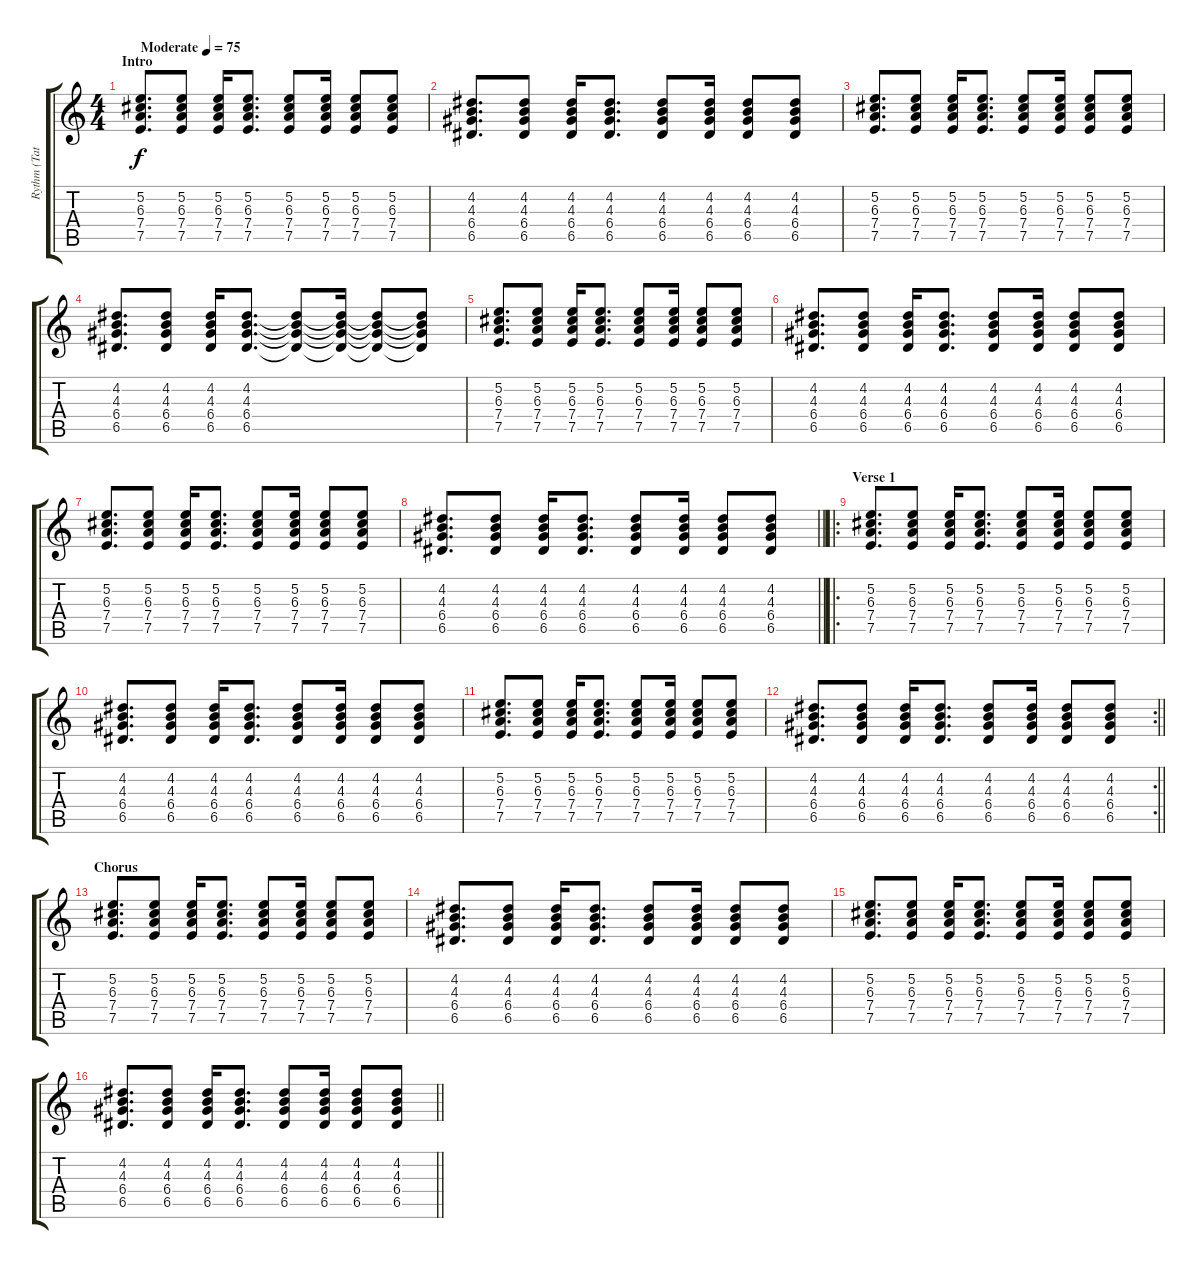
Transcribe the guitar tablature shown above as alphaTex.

\track ("Rythm (Tatsi)" "Rythm (Tat") {instrument acousticguitarsteel}
\staff {score tabs}
\tuning (E4 B3 G3 D3 A2 E2) {hide}
\ts (4 4)
\section ("" "Intro")
\tempo (75 "Moderate")
\clef g2
\ks c
(5.2 6.3 7.4 7.5).8{d dy f instrument acousticguitarsteel} (5.2 6.3 7.4 7.5).8 (5.2 6.3 7.4 7.5).16 (5.2 6.3 7.4 7.5).8{d} (5.2 6.3 7.4 7.5).8 (5.2 6.3 7.4 7.5).16 (5.2 6.3 7.4 7.5).8 (5.2 6.3 7.4 7.5).8 |
(4.2 4.3 6.4 6.5).8{d} (4.2 4.3 6.4 6.5).8 (4.2 4.3 6.4 6.5).16 (4.2 4.3 6.4 6.5).8{d} (4.2 4.3 6.4 6.5).8 (4.2 4.3 6.4 6.5).16 (4.2 4.3 6.4 6.5).8 (4.2 4.3 6.4 6.5).8 |
(5.2 6.3 7.4 7.5).8{d} (5.2 6.3 7.4 7.5).8 (5.2 6.3 7.4 7.5).16 (5.2 6.3 7.4 7.5).8{d} (5.2 6.3 7.4 7.5).8 (5.2 6.3 7.4 7.5).16 (5.2 6.3 7.4 7.5).8 (5.2 6.3 7.4 7.5).8 |
(4.2 4.3 6.4 6.5).8{d} (4.2 4.3 6.4 6.5).8 (4.2 4.3 6.4 6.5).16 (4.2 4.3 6.4 6.5).8{d} (4.2{t} 4.3{t} 6.4{t} 6.5{t}).8 (4.2{t} 4.3{t} 6.4{t} 6.5{t}).16 (4.2{t} 4.3{t} 6.4{t} 6.5{t}).8 (4.2{t} 4.3{t} 6.4{t} 6.5{t}).8 |
(5.2 6.3 7.4 7.5).8{d} (5.2 6.3 7.4 7.5).8 (5.2 6.3 7.4 7.5).16 (5.2 6.3 7.4 7.5).8{d} (5.2 6.3 7.4 7.5).8 (5.2 6.3 7.4 7.5).16 (5.2 6.3 7.4 7.5).8 (5.2 6.3 7.4 7.5).8 |
(4.2 4.3 6.4 6.5).8{d} (4.2 4.3 6.4 6.5).8 (4.2 4.3 6.4 6.5).16 (4.2 4.3 6.4 6.5).8{d} (4.2 4.3 6.4 6.5).8 (4.2 4.3 6.4 6.5).16 (4.2 4.3 6.4 6.5).8 (4.2 4.3 6.4 6.5).8 |
(5.2 6.3 7.4 7.5).8{d} (5.2 6.3 7.4 7.5).8 (5.2 6.3 7.4 7.5).16 (5.2 6.3 7.4 7.5).8{d} (5.2 6.3 7.4 7.5).8 (5.2 6.3 7.4 7.5).16 (5.2 6.3 7.4 7.5).8 (5.2 6.3 7.4 7.5).8 |
\barLineRight lightlight
(4.2 4.3 6.4 6.5).8{d} (4.2 4.3 6.4 6.5).8 (4.2 4.3 6.4 6.5).16 (4.2 4.3 6.4 6.5).8{d} (4.2 4.3 6.4 6.5).8 (4.2 4.3 6.4 6.5).16 (4.2 4.3 6.4 6.5).8 (4.2 4.3 6.4 6.5).8 |
\ro
\section ("" "Verse 1")
(5.2 6.3 7.4 7.5).8{d} (5.2 6.3 7.4 7.5).8 (5.2 6.3 7.4 7.5).16 (5.2 6.3 7.4 7.5).8{d} (5.2 6.3 7.4 7.5).8 (5.2 6.3 7.4 7.5).16 (5.2 6.3 7.4 7.5).8 (5.2 6.3 7.4 7.5).8 |
(4.2 4.3 6.4 6.5).8{d} (4.2 4.3 6.4 6.5).8 (4.2 4.3 6.4 6.5).16 (4.2 4.3 6.4 6.5).8{d} (4.2 4.3 6.4 6.5).8 (4.2 4.3 6.4 6.5).16 (4.2 4.3 6.4 6.5).8 (4.2 4.3 6.4 6.5).8 |
(5.2 6.3 7.4 7.5).8{d} (5.2 6.3 7.4 7.5).8 (5.2 6.3 7.4 7.5).16 (5.2 6.3 7.4 7.5).8{d} (5.2 6.3 7.4 7.5).8 (5.2 6.3 7.4 7.5).16 (5.2 6.3 7.4 7.5).8 (5.2 6.3 7.4 7.5).8 |
\rc 2
\barLineRight lightlight
(4.2 4.3 6.4 6.5).8{d} (4.2 4.3 6.4 6.5).8 (4.2 4.3 6.4 6.5).16 (4.2 4.3 6.4 6.5).8{d} (4.2 4.3 6.4 6.5).8 (4.2 4.3 6.4 6.5).16 (4.2 4.3 6.4 6.5).8 (4.2 4.3 6.4 6.5).8 |
\section ("" "Chorus")
(5.2 6.3 7.4 7.5).8{d} (5.2 6.3 7.4 7.5).8 (5.2 6.3 7.4 7.5).16 (5.2 6.3 7.4 7.5).8{d} (5.2 6.3 7.4 7.5).8 (5.2 6.3 7.4 7.5).16 (5.2 6.3 7.4 7.5).8 (5.2 6.3 7.4 7.5).8 |
(4.2 4.3 6.4 6.5).8{d} (4.2 4.3 6.4 6.5).8 (4.2 4.3 6.4 6.5).16 (4.2 4.3 6.4 6.5).8{d} (4.2 4.3 6.4 6.5).8 (4.2 4.3 6.4 6.5).16 (4.2 4.3 6.4 6.5).8 (4.2 4.3 6.4 6.5).8 |
(5.2 6.3 7.4 7.5).8{d} (5.2 6.3 7.4 7.5).8 (5.2 6.3 7.4 7.5).16 (5.2 6.3 7.4 7.5).8{d} (5.2 6.3 7.4 7.5).8 (5.2 6.3 7.4 7.5).16 (5.2 6.3 7.4 7.5).8 (5.2 6.3 7.4 7.5).8 |
\barLineRight lightlight
(4.2 4.3 6.4 6.5).8{d} (4.2 4.3 6.4 6.5).8 (4.2 4.3 6.4 6.5).16 (4.2 4.3 6.4 6.5).8{d} (4.2 4.3 6.4 6.5).8 (4.2 4.3 6.4 6.5).16 (4.2 4.3 6.4 6.5).8 (4.2 4.3 6.4 6.5).8
